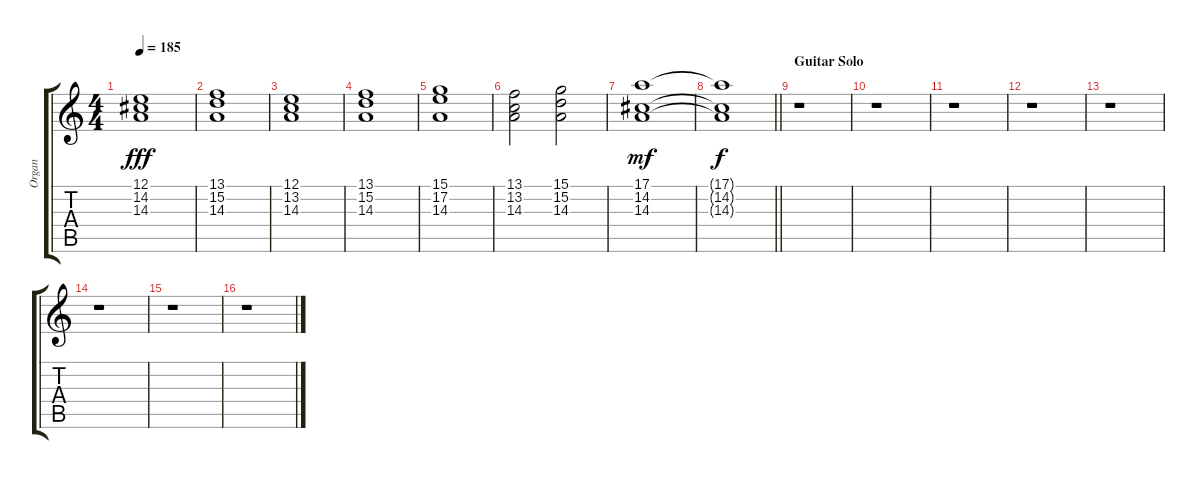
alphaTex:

\track ("Organ" "Organ") {instrument drawbarorgan}
\staff {score tabs}
\tuning (E4 B3 G3 D3 A2 E2) {hide}
\ts (4 4)
\tempo 185
\clef g2
\ks c
(12.1 14.2 14.3).1{dy fff} |
(13.1 15.2 14.3).1 |
(12.1 13.2 14.3).1 |
(13.1 15.2 14.3).1 |
(15.1 17.2 14.3).1 |
(13.1 13.2 14.3).2 (15.1 15.2 14.3).2 |
(17.1 14.2 14.3).1{dy mf} |
\barLineRight lightlight
(17.1{t} 14.2{t} 14.3{t}).1{dy f} |
\section ("" "Guitar Solo")
r.1 |
r.1 |
r.1 |
r.1 |
r.1 |
r.1 |
r.1 |
r.1
